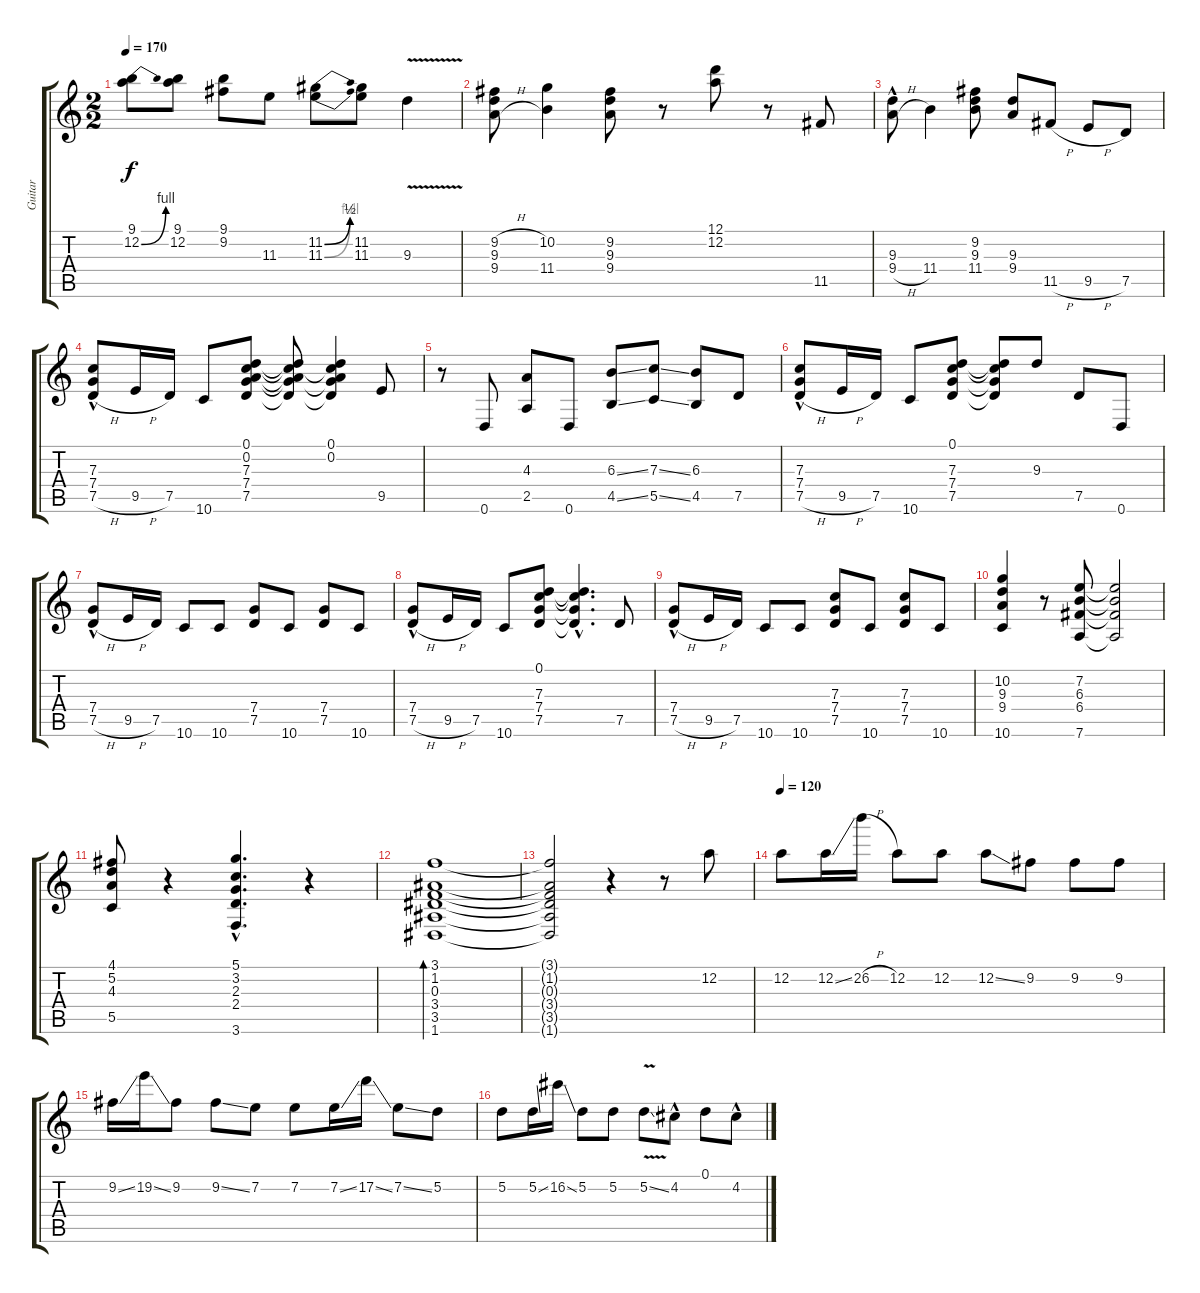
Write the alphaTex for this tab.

\track ("Guitar" "Guitar") {instrument electricguitarclean}
\staff {score tabs}
\tuning (D4 A3 F3 C3 G2 D2) {hide}
\ts (2 2)
\tempo 170
\clef g2
\ks c
(9.1 12.2{be (bend 0 0 60 4)}).8{dy f} (9.1 12.2).8 (9.1 9.2).8 11.3.8 (11.2{be (bend 0 0 60 2)} 11.3{be (bend 0 0 60 4)}).8 (11.2 11.3).8 9.3{v}.4 |
(9.2{h} 9.3 9.4{h}).8 (10.2 11.4).4 (9.2 9.3 9.4).8 r.8 (12.1 12.2).8 r.8 11.5.8 |
(9.3{hac} 9.4{h}).8 11.4.4 (9.2 9.3 11.4).8 (9.3 9.4).8 11.5{h}.8 9.5{h}.8 7.5.8 |
(7.3{hac} 7.4{hac} 7.5{h}).8 9.5{h}.16 7.5.16 10.6.8 (0.1 0.2 7.3 7.4 7.5).8 (0.1{t} 0.2{t} 7.3{t} 7.4{t} 7.5{t}).8 (0.1 0.2 7.3{t} 7.4{t} 7.5{t}).4 9.5.8 |
r.8 0.6.8 (4.3 2.5).8 0.6.8 (6.3{ss} 4.5{ss}).8 (7.3{ss} 5.5{ss}).8 (6.3 4.5).8 7.5.8 |
(7.3{hac} 7.4{hac} 7.5{h}).8 9.5{h}.16 7.5.16 10.6.8 (0.1 7.3 7.4 7.5).8 (0.1{t} 7.3{t} 7.4{t} 7.5{t}).8 9.3.8 7.5.8 0.6.8 |
(7.4{hac} 7.5{h}).8 9.5{h}.16 7.5.16 10.6.8 10.6.8 (7.4 7.5).8 10.6.8 (7.4 7.5).8 10.6.8 |
(7.4{hac} 7.5{h}).8 9.5{h}.16 7.5.16 10.6.8 (0.1 7.3 7.4 7.5).8 (0.1{hac t} 7.3{hac t} 7.4{hac t} 7.5{hac t}).4{d} 7.5.8 |
(7.4{hac} 7.5{h}).8 9.5{h}.16 7.5.16 10.6.8 10.6.8 (7.3 7.4 7.5).8 10.6.8 (7.3 7.4 7.5).8 10.6.8 |
(10.2 9.3 9.4 10.6).4 r.8 (7.2 6.3 6.4 7.6).8 (7.2{t} 6.3{t} 6.4{t} 7.6{t}).2 |
(4.1 5.2 4.3 5.5).8 r.4 (5.1{hac} 3.2{hac} 2.3{hac} 2.4{hac} 3.6{hac}).4{d} r.4 |
(3.1 1.2 0.3 3.4 3.5 1.6).1{bd 480} |
(3.1{t} 1.2{t} 0.3{t} 3.4{t} 3.5{t} 1.6{t}).2 r.4 r.8 12.2.8 |
\tempo 120
12.2.8 12.2{ss}.16 26.2{h}.16 12.2.8 12.2.8 12.2{ss}.8 9.2.8 9.2.8 9.2.8 |
9.2{ss}.16 19.2{ss}.16 9.2.8 9.2{ss}.8 7.2.8 7.2.8 7.2{ss}.16 17.2{ss}.16 7.2{ss}.8 5.2.8 |
5.2.8 5.2{ss}.16 16.2{ss}.16 5.2.8 5.2.8 5.2{v ss}.8 4.2{hac}.8 0.1.8 4.2{hac}.8
